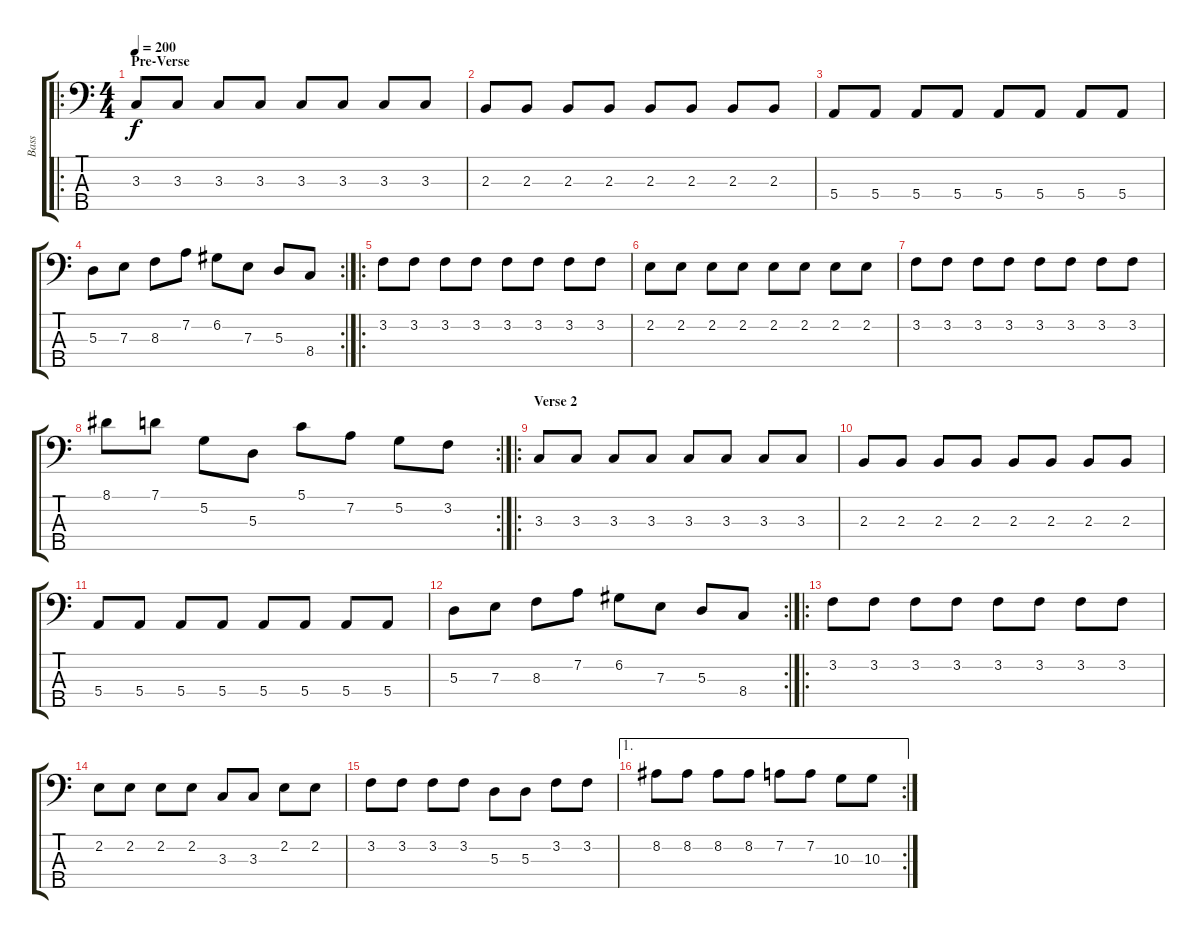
\track ("Bass" "Bass") {instrument electricbassfinger}
\staff {score tabs}
\tuning (G2 D2 A1 E1 B0) {hide}
\ro
\ts (4 4)
\section ("" "Pre-Verse")
\tempo 200
\clef f4
\ks c
3.3.8{dy f} 3.3.8 3.3.8 3.3.8 3.3.8 3.3.8 3.3.8 3.3.8 |
2.3.8 2.3.8 2.3.8 2.3.8 2.3.8 2.3.8 2.3.8 2.3.8 |
5.4.8 5.4.8 5.4.8 5.4.8 5.4.8 5.4.8 5.4.8 5.4.8 |
\rc 2
5.3.8 7.3.8 8.3.8 7.2.8 6.2.8 7.3.8 5.3.8 8.4.8 |
\ro
3.2.8 3.2.8 3.2.8 3.2.8 3.2.8 3.2.8 3.2.8 3.2.8 |
2.2.8 2.2.8 2.2.8 2.2.8 2.2.8 2.2.8 2.2.8 2.2.8 |
3.2.8 3.2.8 3.2.8 3.2.8 3.2.8 3.2.8 3.2.8 3.2.8 |
\rc 2
8.1.8 7.1.8 5.2.8 5.3.8 5.1.8 7.2.8 5.2.8 3.2.8 |
\ro
\section ("" "Verse 2")
3.3.8 3.3.8 3.3.8 3.3.8 3.3.8 3.3.8 3.3.8 3.3.8 |
2.3.8 2.3.8 2.3.8 2.3.8 2.3.8 2.3.8 2.3.8 2.3.8 |
5.4.8 5.4.8 5.4.8 5.4.8 5.4.8 5.4.8 5.4.8 5.4.8 |
\rc 2
5.3.8 7.3.8 8.3.8 7.2.8 6.2.8 7.3.8 5.3.8 8.4.8 |
\ro
3.2.8 3.2.8 3.2.8 3.2.8 3.2.8 3.2.8 3.2.8 3.2.8 |
2.2.8 2.2.8 2.2.8 2.2.8 3.3.8 3.3.8 2.2.8 2.2.8 |
3.2.8 3.2.8 3.2.8 3.2.8 5.3.8 5.3.8 3.2.8 3.2.8 |
\ae 1
\rc 2
8.2.8 8.2.8 8.2.8 8.2.8 7.2.8 7.2.8 10.3.8 10.3.8
